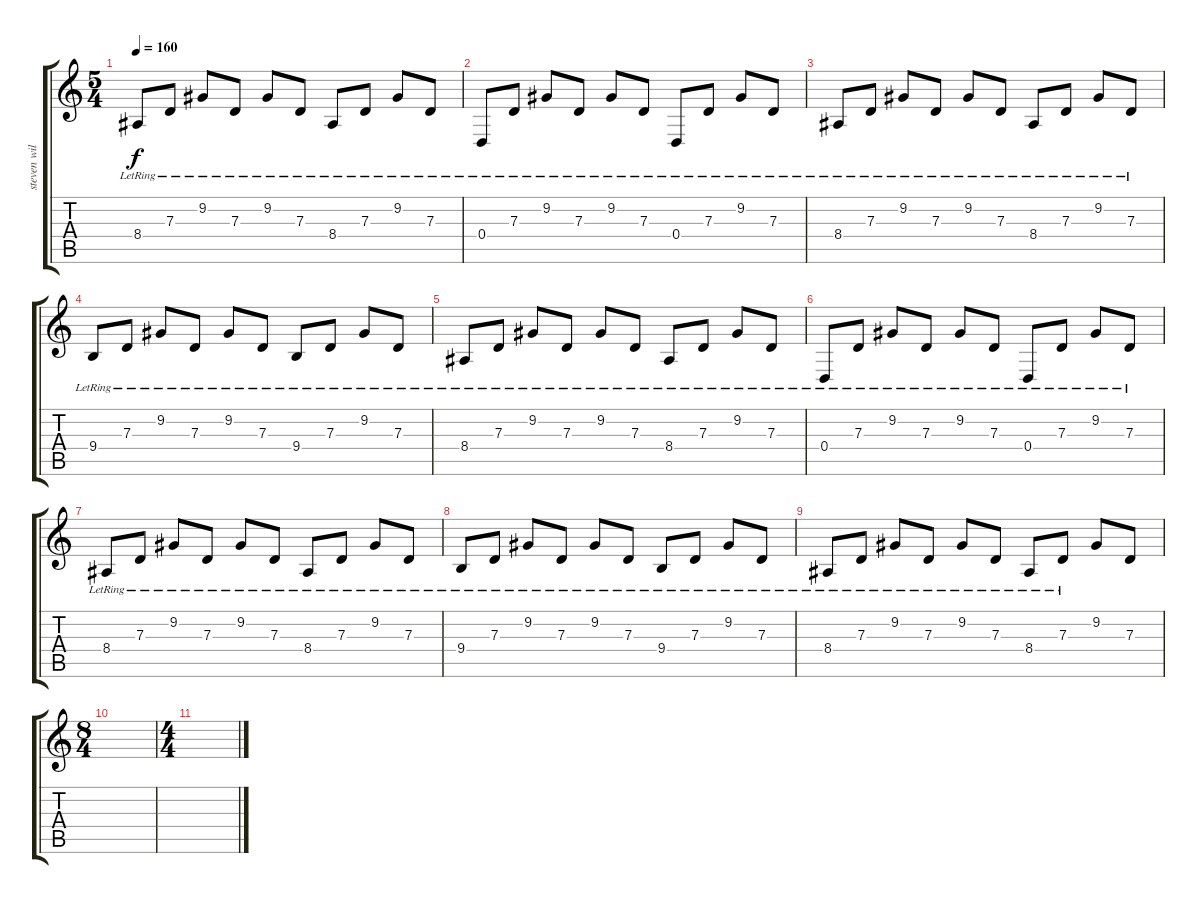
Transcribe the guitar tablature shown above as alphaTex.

\track ("steven wilson ( guitar 2 )" "steven wil") {instrument stringensemble1}
\staff {score tabs}
\tuning (E4 B3 G3 D3 A2 D2) {hide}
\ts (5 4)
\tempo 160
\clef g2
\ks c
8.4{lr}.8{dy f} 7.3{lr}.8 9.2{lr}.8 7.3{lr}.8 9.2{lr}.8 7.3{lr}.8 8.4{lr}.8 7.3{lr}.8 9.2{lr}.8 7.3{lr}.8 |
0.4{lr}.8 7.3{lr}.8 9.2{lr}.8 7.3{lr}.8 9.2{lr}.8 7.3{lr}.8 0.4{lr}.8 7.3{lr}.8 9.2{lr}.8 7.3{lr}.8 |
8.4{lr}.8 7.3{lr}.8 9.2{lr}.8 7.3{lr}.8 9.2{lr}.8 7.3{lr}.8 8.4{lr}.8 7.3{lr}.8 9.2{lr}.8 7.3{lr}.8 |
9.4{lr}.8 7.3{lr}.8 9.2{lr}.8 7.3{lr}.8 9.2{lr}.8 7.3{lr}.8 9.4{lr}.8 7.3{lr}.8 9.2{lr}.8 7.3{lr}.8 |
8.4{lr}.8 7.3{lr}.8 9.2{lr}.8 7.3{lr}.8 9.2{lr}.8 7.3{lr}.8 8.4{lr}.8 7.3{lr}.8 9.2{lr}.8 7.3{lr}.8 |
0.4{lr}.8 7.3{lr}.8 9.2{lr}.8 7.3{lr}.8 9.2{lr}.8 7.3{lr}.8 0.4{lr}.8 7.3{lr}.8 9.2{lr}.8 7.3{lr}.8 |
8.4{lr}.8 7.3{lr}.8 9.2{lr}.8 7.3{lr}.8 9.2{lr}.8 7.3{lr}.8 8.4{lr}.8 7.3{lr}.8 9.2{lr}.8 7.3{lr}.8 |
9.4{lr}.8 7.3{lr}.8 9.2{lr}.8 7.3{lr}.8 9.2{lr}.8 7.3{lr}.8 9.4{lr}.8 7.3{lr}.8 9.2{lr}.8 7.3{lr}.8 |
8.4{lr}.8 7.3{lr}.8 9.2{lr}.8 7.3{lr}.8 9.2{lr}.8 7.3{lr}.8 8.4{lr}.8 7.3{lr}.8 9.2.8 7.3.8 |
\ts (8 4)
|
\ts (4 4)
